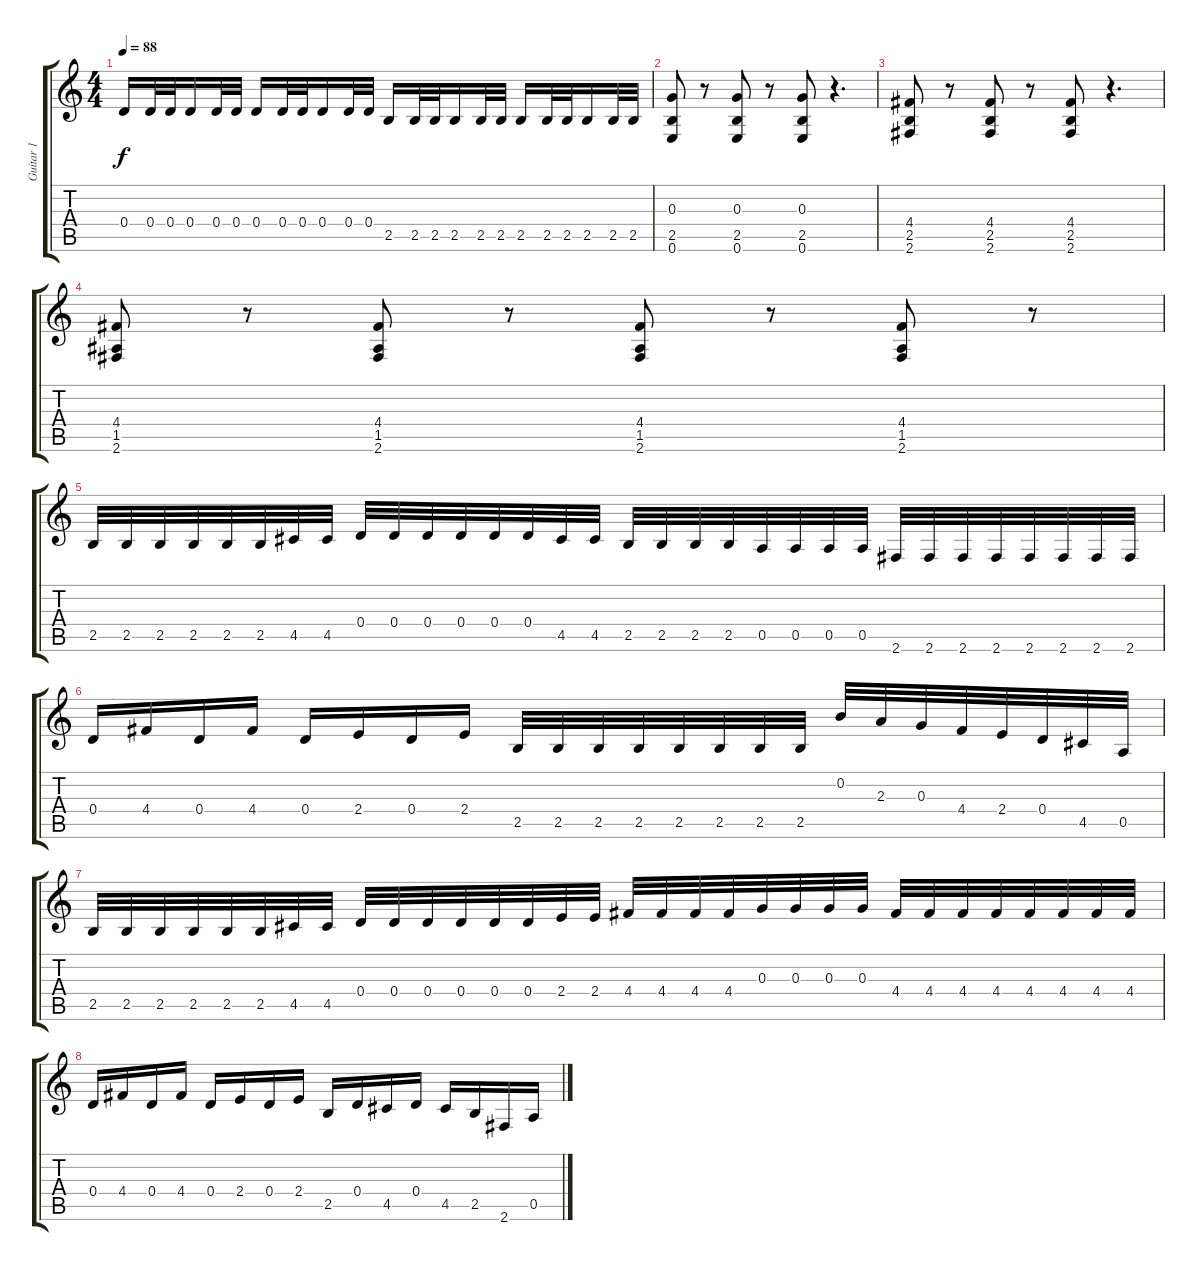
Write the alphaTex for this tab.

\track ("Guitar 1" "Guitar 1") {instrument distortionguitar}
\staff {score tabs}
\tuning (E4 B3 G3 D3 A2 E2) {hide}
\ts (4 4)
\tempo 88
\clef g2
\ks c
0.4.16{dy f} 0.4.32 0.4.32 0.4.16 0.4.32 0.4.32 0.4.16 0.4.32 0.4.32 0.4.16 0.4.32 0.4.32 2.5.16 2.5.32 2.5.32 2.5.16 2.5.32 2.5.32 2.5.16 2.5.32 2.5.32 2.5.16 2.5.32 2.5.32 |
(0.3 2.5 0.6).8 r.8 (0.3 2.5 0.6).8 r.8 (0.3 2.5 0.6).8 r.4{d} |
(4.4 2.5 2.6).8 r.8 (4.4 2.5 2.6).8 r.8 (4.4 2.5 2.6).8 r.4{d} |
(4.4 1.5 2.6).8 r.8 (4.4 1.5 2.6).8 r.8 (4.4 1.5 2.6).8 r.8 (4.4 1.5 2.6).8 r.8 |
2.5.32 2.5.32 2.5.32 2.5.32 2.5.32 2.5.32 4.5.32 4.5.32 0.4.32 0.4.32 0.4.32 0.4.32 0.4.32 0.4.32 4.5.32 4.5.32 2.5.32 2.5.32 2.5.32 2.5.32 0.5.32 0.5.32 0.5.32 0.5.32 2.6.32 2.6.32 2.6.32 2.6.32 2.6.32 2.6.32 2.6.32 2.6.32 |
0.4.16 4.4.16 0.4.16 4.4.16 0.4.16 2.4.16 0.4.16 2.4.16 2.5.32 2.5.32 2.5.32 2.5.32 2.5.32 2.5.32 2.5.32 2.5.32 0.2.32 2.3.32 0.3.32 4.4.32 2.4.32 0.4.32 4.5.32 0.5.32 |
2.5.32 2.5.32 2.5.32 2.5.32 2.5.32 2.5.32 4.5.32 4.5.32 0.4.32 0.4.32 0.4.32 0.4.32 0.4.32 0.4.32 2.4.32 2.4.32 4.4.32 4.4.32 4.4.32 4.4.32 0.3.32 0.3.32 0.3.32 0.3.32 4.4.32 4.4.32 4.4.32 4.4.32 4.4.32 4.4.32 4.4.32 4.4.32 |
0.4.16 4.4.16 0.4.16 4.4.16 0.4.16 2.4.16 0.4.16 2.4.16 2.5.16 0.4.16 4.5.16 0.4.16 4.5.16 2.5.16 2.6.16 0.5.16
